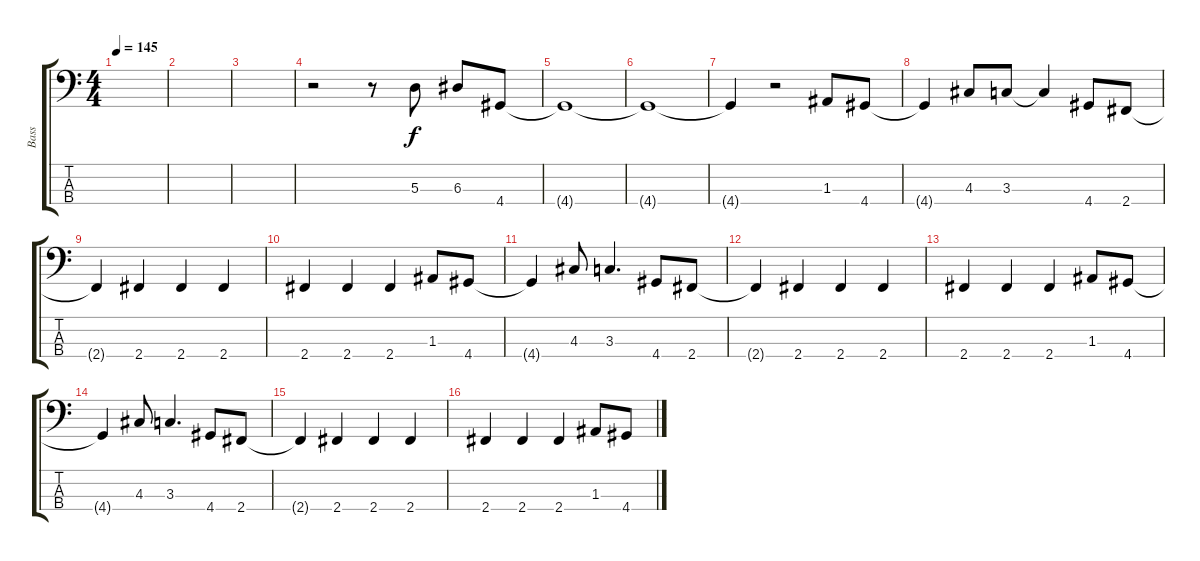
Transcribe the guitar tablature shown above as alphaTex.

\track ("Bass" "Bass") {instrument electricbassfinger}
\staff {score tabs}
\tuning (G2 D2 A1 E1) {hide}
\ts (4 4)
\tempo 145
\clef f4
\ks c
|
|
|
r.2 r.8 5.3.8 6.3.8 4.4.8 |
4.4{t}.1 |
4.4{t}.1 |
4.4{t}.4 r.2 1.3.8 4.4.8 |
4.4{t}.4 4.3.8 3.3.8 3.3{t}.4 4.4.8 2.4.8 |
2.4{t}.4 2.4.4 2.4.4 2.4.4 |
2.4.4 2.4.4 2.4.4 1.3.8 4.4.8 |
4.4{t}.4 4.3.8 3.3.4{d} 4.4.8 2.4.8 |
2.4{t}.4 2.4.4 2.4.4 2.4.4 |
2.4.4 2.4.4 2.4.4 1.3.8 4.4.8 |
4.4{t}.4 4.3.8 3.3.4{d} 4.4.8 2.4.8 |
2.4{t}.4 2.4.4 2.4.4 2.4.4 |
2.4.4 2.4.4 2.4.4 1.3.8 4.4.8
